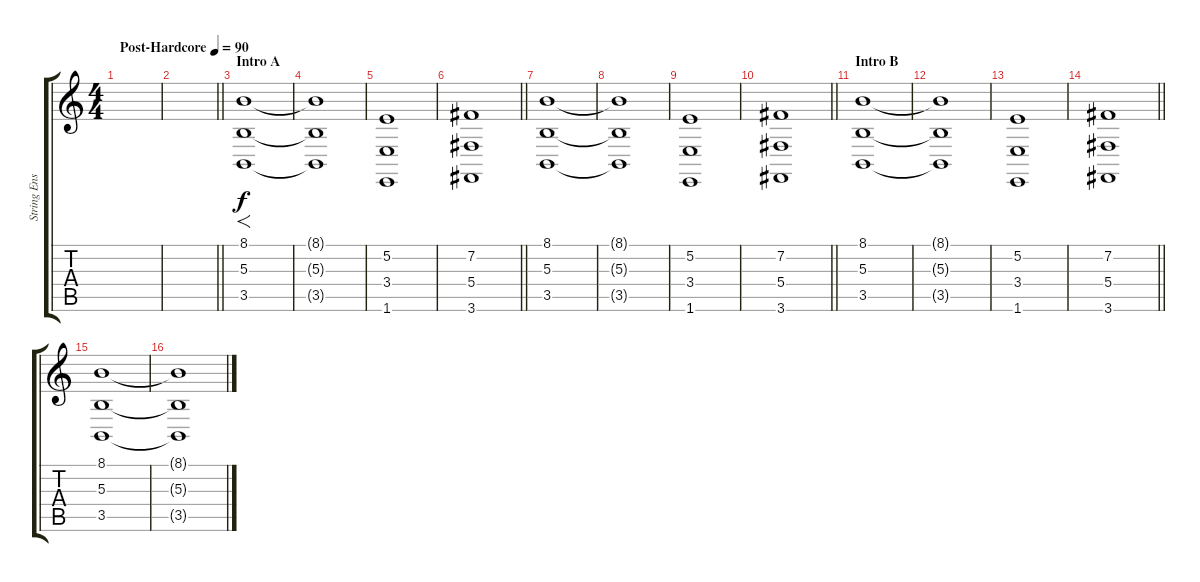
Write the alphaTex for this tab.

\track ("String Ensemble" "String Ens") {instrument stringensemble1}
\staff {score tabs}
\tuning (Eb4 B3 Gb3 Db3 Ab2 Eb2) {hide}
\ts (4 4)
\tempo (90 "Post-Hardcore")
\clef g2
\ks c
|
\barLineRight lightlight
|
\section ("" "Intro A")
(8.1 5.3 3.5).1{f} |
(8.1{t} 5.3{t} 3.5{t}).1 |
(5.2 3.4 1.6).1 |
\barLineRight lightlight
(7.2 5.4 3.6).1 |
(8.1 5.3 3.5).1 |
(8.1{t} 5.3{t} 3.5{t}).1 |
(5.2 3.4 1.6).1 |
\barLineRight lightlight
(7.2 5.4 3.6).1 |
\section ("" "Intro B")
(8.1 5.3 3.5).1 |
(8.1{t} 5.3{t} 3.5{t}).1 |
(5.2 3.4 1.6).1 |
\barLineRight lightlight
(7.2 5.4 3.6).1 |
(8.1 5.3 3.5).1 |
(8.1{t} 5.3{t} 3.5{t}).1
